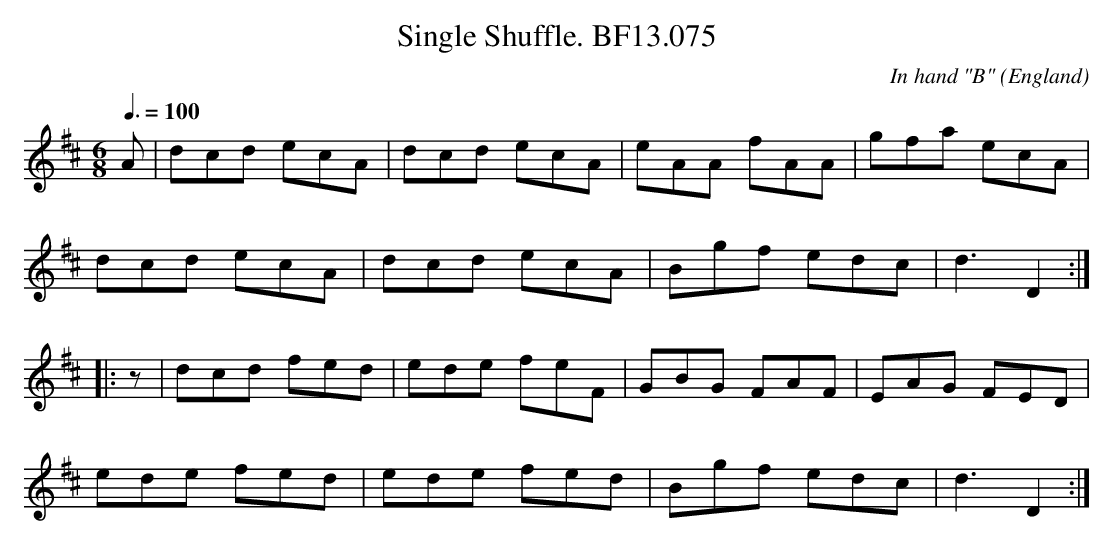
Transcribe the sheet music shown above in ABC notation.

X:1
T:Single Shuffle. BF13.075
C:In hand "B"
L:1/8
M:6/8
O:England
Q:3/8=100
K:D
A|dcd ecA|dcd ecA|eAA fAA|gfa ecA|!
dcd ecA|dcd ecA|Bgf edc|d3D2:|!
|:z|dcd fed|ede feF|GBG FAF|EAG FED|!
ede fed|ede fed|Bgf edc|d3D2:|
